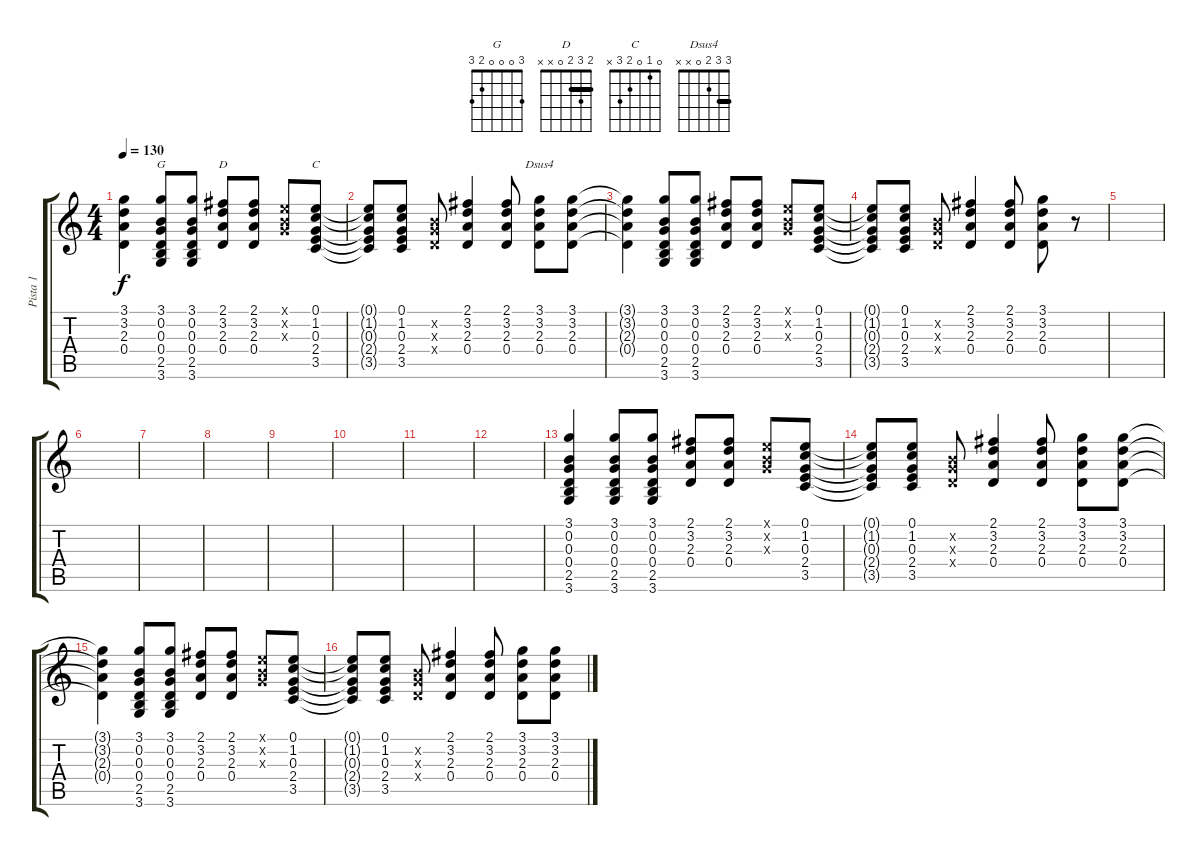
\track ("Pista 1" "Pista 1") {instrument electricguitarclean}
\staff {score tabs}
\tuning (E4 B3 G3 D3 A2 E2) {hide}
\chord ("G" 3 0 0 0 2 3)
\chord ("D" 2 3 2 0 x x) {barre 2}
\chord ("C" 0 1 0 2 3 x)
\chord ("Dsus4" 3 3 2 0 x x) {barre 3}
\ts (4 4)
\tempo 130
\clef g2
\ks c
(3.1{t} 3.2{t} 2.3{t} 0.4{t}).4{dy f} (3.1 0.2 0.3 0.4 2.5 3.6).8{ch "G"} (3.1 0.2 0.3 0.4 2.5 3.6).8 (2.1 3.2 2.3 0.4).8{ch "D"} (2.1 3.2 2.3 0.4).8 (0.1{x} 0.2{x} 0.3{x}).8 (0.1 1.2 0.3 2.4 3.5).8{ch "C"} |
(0.1{t} 1.2{t} 0.3{t} 2.4{t} 3.5{t}).8 (0.1 1.2 0.3 2.4 3.5).8 (0.2{x} 0.3{x} 0.4{x}).8 (2.1 3.2 2.3 0.4).4 (2.1 3.2 2.3 0.4).8 (3.1 3.2 2.3 0.4).8{ch "Dsus4"} (3.1 3.2 2.3 0.4).8 |
(3.1{t} 3.2{t} 2.3{t} 0.4{t}).4 (3.1 0.2 0.3 0.4 2.5 3.6).8 (3.1 0.2 0.3 0.4 2.5 3.6).8 (2.1 3.2 2.3 0.4).8 (2.1 3.2 2.3 0.4).8 (0.1{x} 0.2{x} 0.3{x}).8 (0.1 1.2 0.3 2.4 3.5).8 |
(0.1{t} 1.2{t} 0.3{t} 2.4{t} 3.5{t}).8 (0.1 1.2 0.3 2.4 3.5).8 (0.2{x} 0.3{x} 0.4{x}).8 (2.1 3.2 2.3 0.4).4 (2.1 3.2 2.3 0.4).8 (3.1 3.2 2.3 0.4).8 r.8 |
|
|
|
|
|
|
|
|
(3.1 0.2 0.3 0.4 2.5 3.6).4 (3.1 0.2 0.3 0.4 2.5 3.6).8 (3.1 0.2 0.3 0.4 2.5 3.6).8 (2.1 3.2 2.3 0.4).8 (2.1 3.2 2.3 0.4).8 (0.1{x} 0.2{x} 0.3{x}).8 (0.1 1.2 0.3 2.4 3.5).8 |
(0.1{t} 1.2{t} 0.3{t} 2.4{t} 3.5{t}).8 (0.1 1.2 0.3 2.4 3.5).8 (0.2{x} 0.3{x} 0.4{x}).8 (2.1 3.2 2.3 0.4).4 (2.1 3.2 2.3 0.4).8 (3.1 3.2 2.3 0.4).8 (3.1 3.2 2.3 0.4).8 |
(3.1{t} 3.2{t} 2.3{t} 0.4{t}).4 (3.1 0.2 0.3 0.4 2.5 3.6).8 (3.1 0.2 0.3 0.4 2.5 3.6).8 (2.1 3.2 2.3 0.4).8 (2.1 3.2 2.3 0.4).8 (0.1{x} 0.2{x} 0.3{x}).8 (0.1 1.2 0.3 2.4 3.5).8 |
(0.1{t} 1.2{t} 0.3{t} 2.4{t} 3.5{t}).8 (0.1 1.2 0.3 2.4 3.5).8 (0.2{x} 0.3{x} 0.4{x}).8 (2.1 3.2 2.3 0.4).4 (2.1 3.2 2.3 0.4).8 (3.1 3.2 2.3 0.4).8 (3.1 3.2 2.3 0.4).8
